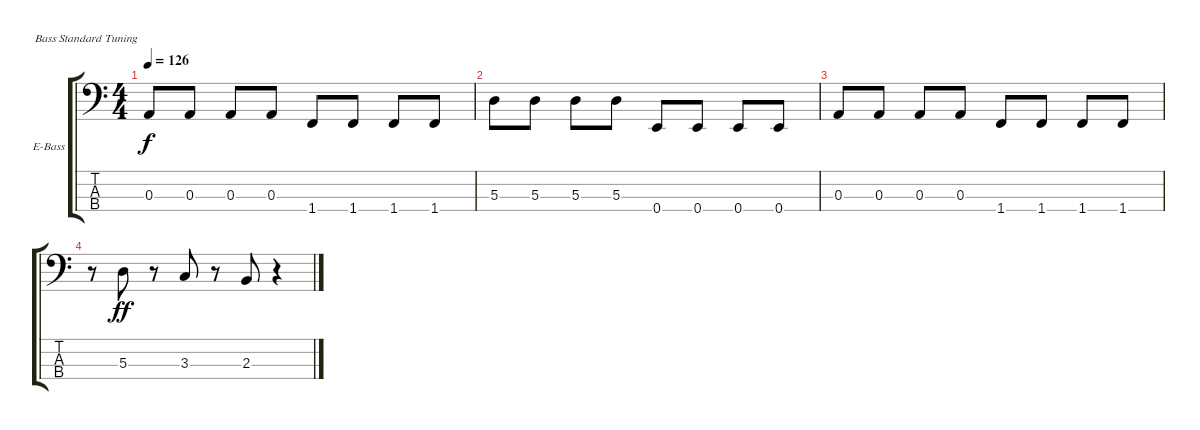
\bracketExtendMode groupsimilarinstruments
\firstSystemTrackNameOrientation horizontal
\otherSystemsTrackNameOrientation horizontal
\track ("Бас" "E-Bass") {instrument electricbassfinger}
\staff {score tabs}
\tuning (G2 D2 A1 E1)
\ts (4 4)
\tempo 126
\clef f4
\ks c
0.3.8{dy f} 0.3.8 0.3.8 0.3.8 1.4.8 1.4.8 1.4.8 1.4.8 |
5.3.8 5.3.8 5.3.8 5.3.8 0.4.8 0.4.8 0.4.8 0.4.8 |
0.3.8 0.3.8 0.3.8 0.3.8 1.4.8 1.4.8 1.4.8 1.4.8 |
r.8 5.3.8{dy ff} r.8 3.3.8 r.8 2.3.8 r.4
